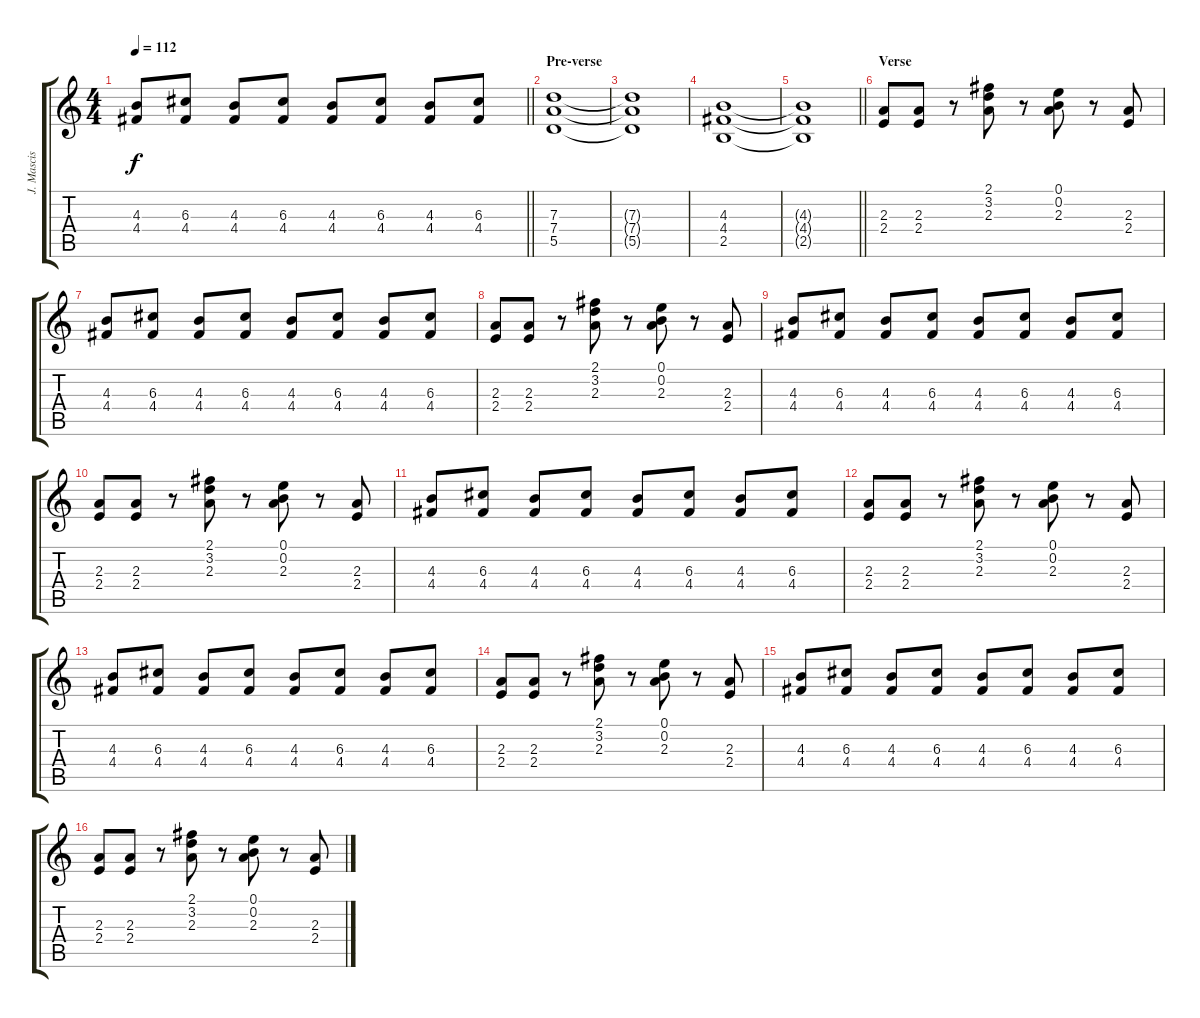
\track ("J. Mascis distorted" "J. Mascis ") {instrument overdrivenguitar}
\staff {score tabs}
\tuning (E4 B3 G3 D3 A2 E2) {hide}
\ts (4 4)
\tempo 112
\clef g2
\barLineRight lightlight
\ks c
(4.3 4.4).8{dy f} (6.3 4.4).8 (4.3 4.4).8 (6.3 4.4).8 (4.3 4.4).8 (6.3 4.4).8 (4.3 4.4).8 (6.3 4.4).8 |
\section ("" "Pre-verse")
(7.3 7.4 5.5).1 |
(7.3{t} 7.4{t} 5.5{t}).1 |
(4.3 4.4 2.5).1 |
\barLineRight lightlight
(4.3{t} 4.4{t} 2.5{t}).1 |
\section ("" "Verse")
(2.3 2.4).8 (2.3 2.4).8 r.8 (2.1 3.2 2.3).8 r.8 (0.1 0.2 2.3).8 r.8 (2.3 2.4).8 |
(4.3 4.4).8 (6.3 4.4).8 (4.3 4.4).8 (6.3 4.4).8 (4.3 4.4).8 (6.3 4.4).8 (4.3 4.4).8 (6.3 4.4).8 |
(2.3 2.4).8 (2.3 2.4).8 r.8 (2.1 3.2 2.3).8 r.8 (0.1 0.2 2.3).8 r.8 (2.3 2.4).8 |
(4.3 4.4).8 (6.3 4.4).8 (4.3 4.4).8 (6.3 4.4).8 (4.3 4.4).8 (6.3 4.4).8 (4.3 4.4).8 (6.3 4.4).8 |
(2.3 2.4).8 (2.3 2.4).8 r.8 (2.1 3.2 2.3).8 r.8 (0.1 0.2 2.3).8 r.8 (2.3 2.4).8 |
(4.3 4.4).8 (6.3 4.4).8 (4.3 4.4).8 (6.3 4.4).8 (4.3 4.4).8 (6.3 4.4).8 (4.3 4.4).8 (6.3 4.4).8 |
(2.3 2.4).8 (2.3 2.4).8 r.8 (2.1 3.2 2.3).8 r.8 (0.1 0.2 2.3).8 r.8 (2.3 2.4).8 |
(4.3 4.4).8 (6.3 4.4).8 (4.3 4.4).8 (6.3 4.4).8 (4.3 4.4).8 (6.3 4.4).8 (4.3 4.4).8 (6.3 4.4).8 |
(2.3 2.4).8 (2.3 2.4).8 r.8 (2.1 3.2 2.3).8 r.8 (0.1 0.2 2.3).8 r.8 (2.3 2.4).8 |
(4.3 4.4).8 (6.3 4.4).8 (4.3 4.4).8 (6.3 4.4).8 (4.3 4.4).8 (6.3 4.4).8 (4.3 4.4).8 (6.3 4.4).8 |
(2.3 2.4).8 (2.3 2.4).8 r.8 (2.1 3.2 2.3).8 r.8 (0.1 0.2 2.3).8 r.8 (2.3 2.4).8
